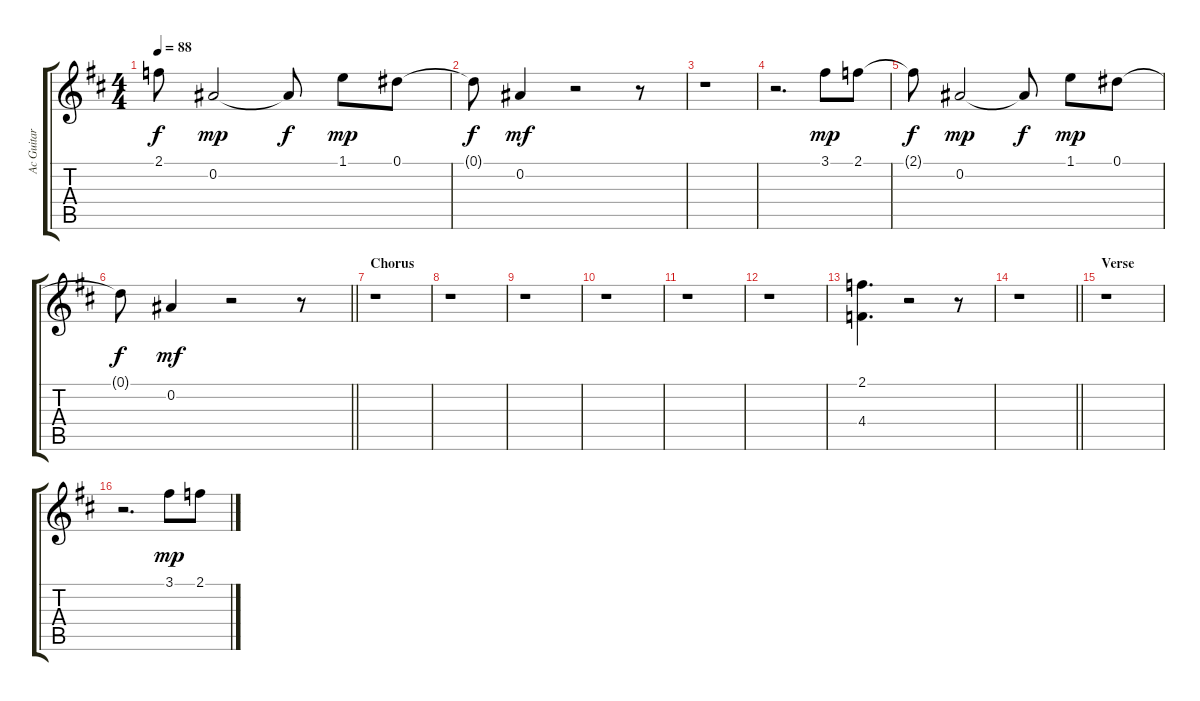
\track ("Ac Guitar #2" "Ac Guitar ") {instrument acousticguitarnylon}
\staff {score tabs}
\tuning (Eb4 Bb3 Gb3 Db3 Ab2 Eb2) {hide}
\ts (4 4)
\tempo 88
\clef g2
\ks d
2.1{t}.8{dy f} 0.2.2{dy mp} 0.2{t}.8{dy f} 1.1.8{dy mp} 0.1.8 |
0.1{t}.8{dy f} 0.2.4{dy mf} r.2 r.8 |
r.1 |
r.2{d} 3.1.8{dy mp} 2.1.8 |
2.1{t}.8{dy f} 0.2.2{dy mp} 0.2{t}.8{dy f} 1.1.8{dy mp} 0.1.8 |
\barLineRight lightlight
0.1{t}.8{dy f} 0.2.4{dy mf} r.2 r.8 |
\section ("" "Chorus")
r.1 |
r.1 |
r.1 |
r.1 |
r.1 |
r.1 |
(2.1 4.4).4{d} r.2 r.8 |
\barLineRight lightlight
r.1 |
\section ("" "Verse")
r.1 |
r.2{d} 3.1.8{dy mp} 2.1.8
